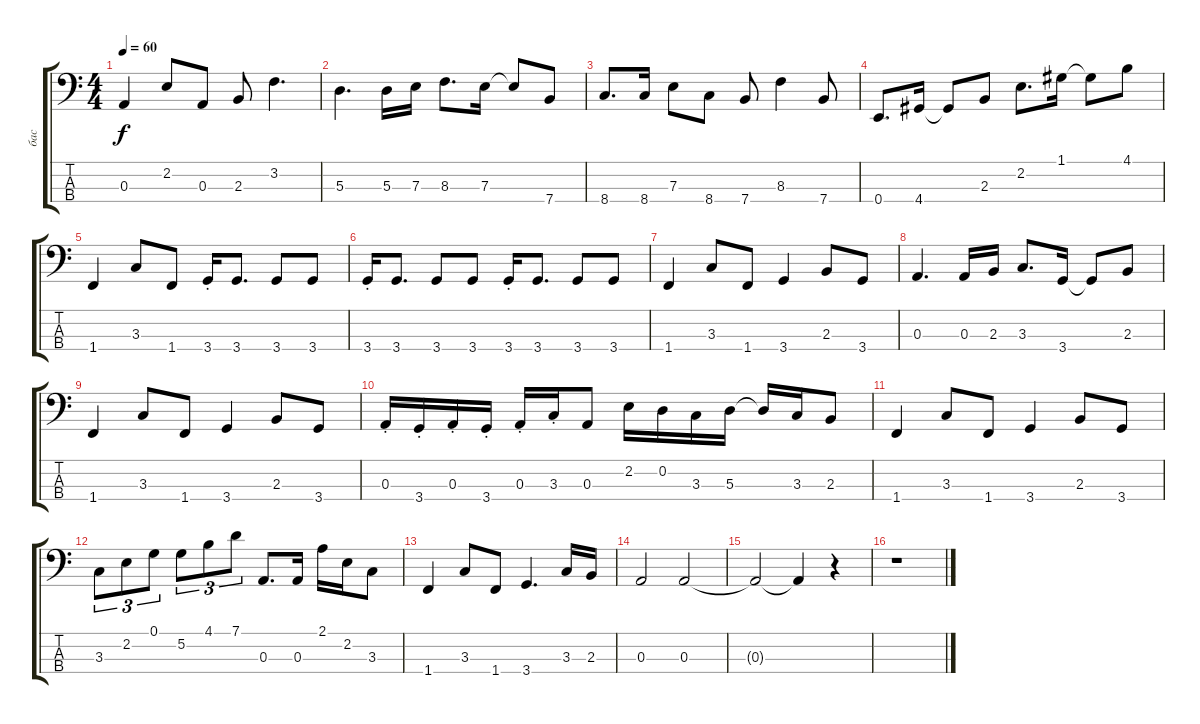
\track ("бас" "бас") {instrument electricbasspick}
\staff {score tabs}
\tuning (G2 D2 A1 E1) {hide}
\ts (4 4)
\tempo 60
\clef f4
\ks c
0.3.4{dy f} 2.2.8 0.3.8 2.3.8 3.2.4{d} |
5.3.4{d} 5.3.16 7.3.16 8.3.8{d} 7.3.16 7.3{t}.8 7.4.8 |
8.4.8{d} 8.4.16 7.3.8 8.4.8 7.4.8 8.3.4 7.4.8 |
0.4.8{d} 4.4.16 4.4{t}.8 2.3.8 2.2.8{d} 1.1.16 1.1{t}.8 4.1.8 |
1.4.4 3.3.8 1.4.8 3.4{st}.16 3.4.8{d} 3.4.8 3.4.8 |
3.4{st}.16 3.4.8{d} 3.4.8 3.4.8 3.4{st}.16 3.4.8{d} 3.4.8 3.4.8 |
1.4.4 3.3.8 1.4.8 3.4.4 2.3.8 3.4.8 |
0.3.4{d} 0.3.16 2.3.16 3.3.8{d} 3.4.16 3.4{t}.8 2.3.8 |
1.4.4 3.3.8 1.4.8 3.4.4 2.3.8 3.4.8 |
0.3{st}.16 3.4{st}.16 0.3{st}.16 3.4{st}.16 0.3{st}.16 3.3{st}.16 0.3.8 2.2.16 0.2.16 3.3.16 5.3.16 5.3{t}.16 3.3.16 2.3.8 |
1.4.4 3.3.8 1.4.8 3.4.4 2.3.8 3.4.8 |
3.3.8{tu (3 2)} 2.2.8{tu (3 2)} 0.1.8{tu (3 2)} 5.2.8{tu (3 2)} 4.1.8{tu (3 2)} 7.1.8{tu (3 2)} 0.3.8{d} 0.3.16 2.1.16 2.2.16 3.3.8 |
1.4.4 3.3.8 1.4.8 3.4.4{d} 3.3.16 2.3.16 |
0.3.2 0.3.2 |
0.3{t}.2 0.3{t}.4 r.4 |
r.1
